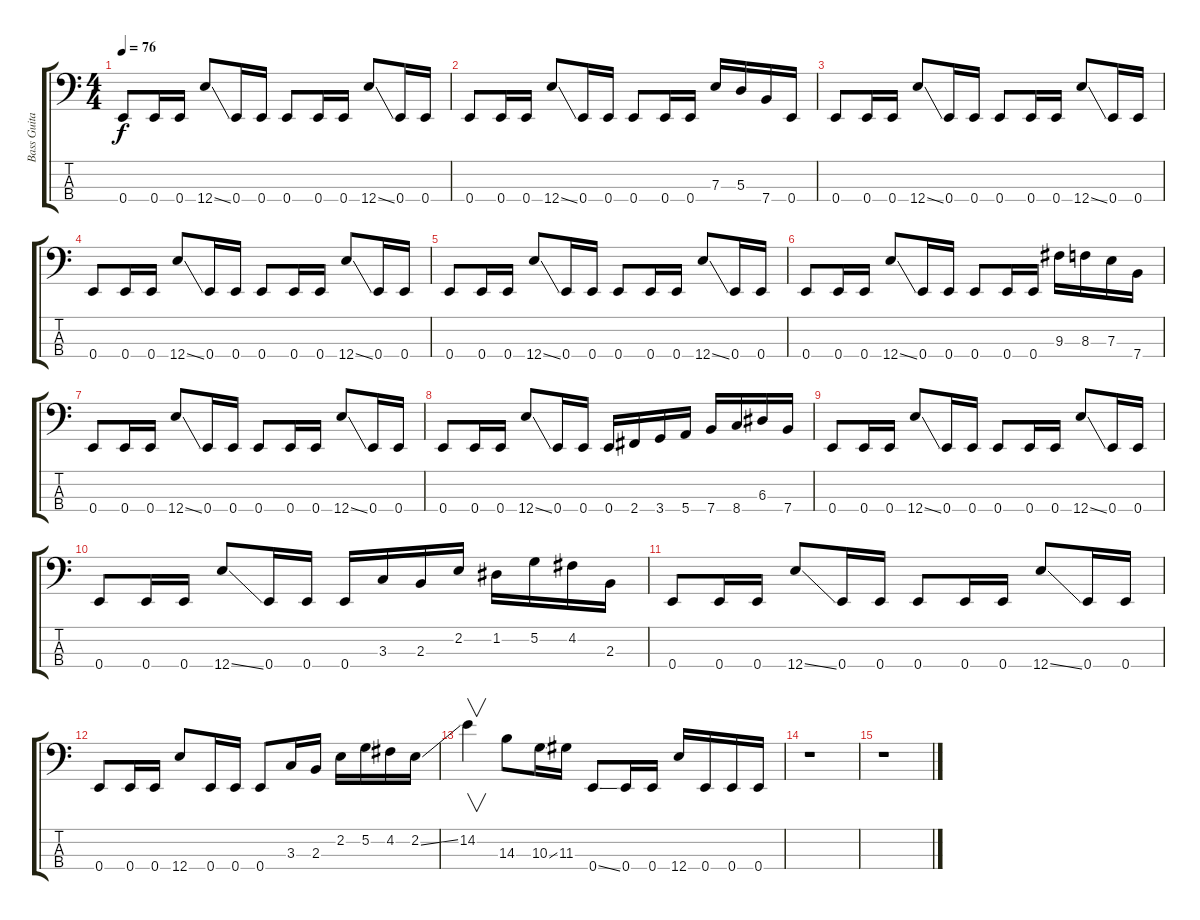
\track ("Bass Guitar" "Bass Guita") {instrument electricbassfinger}
\staff {score tabs}
\tuning (G2 D2 A1 E1) {hide}
\ts (4 4)
\tempo 76
\clef f4
\ks c
0.4.8{dy f} 0.4.16 0.4.16 12.4{ss}.8 0.4.16 0.4.16 0.4.8 0.4.16 0.4.16 12.4{ss}.8 0.4.16 0.4.16 |
0.4.8 0.4.16 0.4.16 12.4{ss}.8 0.4.16 0.4.16 0.4.8 0.4.16 0.4.16 7.3.16 5.3.16 7.4.16 0.4.16 |
0.4.8 0.4.16 0.4.16 12.4{ss}.8 0.4.16 0.4.16 0.4.8 0.4.16 0.4.16 12.4{ss}.8 0.4.16 0.4.16 |
0.4.8 0.4.16 0.4.16 12.4{ss}.8 0.4.16 0.4.16 0.4.8 0.4.16 0.4.16 12.4{ss}.8 0.4.16 0.4.16 |
0.4.8 0.4.16 0.4.16 12.4{ss}.8 0.4.16 0.4.16 0.4.8 0.4.16 0.4.16 12.4{ss}.8 0.4.16 0.4.16 |
0.4.8 0.4.16 0.4.16 12.4{ss}.8 0.4.16 0.4.16 0.4.8 0.4.16 0.4.16 9.3.16 8.3.16 7.3.16 7.4.16 |
0.4.8 0.4.16 0.4.16 12.4{ss}.8 0.4.16 0.4.16 0.4.8 0.4.16 0.4.16 12.4{ss}.8 0.4.16 0.4.16 |
0.4.8 0.4.16 0.4.16 12.4{ss}.8 0.4.16 0.4.16 0.4.16 2.4.16 3.4.16 5.4.16 7.4.16 8.4.16 6.3.16 7.4.16 |
0.4.8 0.4.16 0.4.16 12.4{ss}.8 0.4.16 0.4.16 0.4.8 0.4.16 0.4.16 12.4{ss}.8 0.4.16 0.4.16 |
0.4.8 0.4.16 0.4.16 12.4{ss}.8 0.4.16 0.4.16 0.4.16 3.3.16 2.3.16 2.2.16 1.2.16 5.2.16 4.2.16 2.3.16 |
0.4.8 0.4.16 0.4.16 12.4{ss}.8 0.4.16 0.4.16 0.4.8 0.4.16 0.4.16 12.4{ss}.8 0.4.16 0.4.16 |
0.4.8 0.4.16 0.4.16 12.4.8 0.4.16 0.4.16 0.4.8 3.3.16 2.3.16 2.2.16 5.2.16 4.2.16 2.2{ss}.16 |
14.2.4{v} 14.3.8 10.3{ss}.16 11.3.16 0.4{ss}.8 0.4.16 0.4.16 12.4.16 0.4.16 0.4.16 0.4.16 |
r.1 |
r.1
